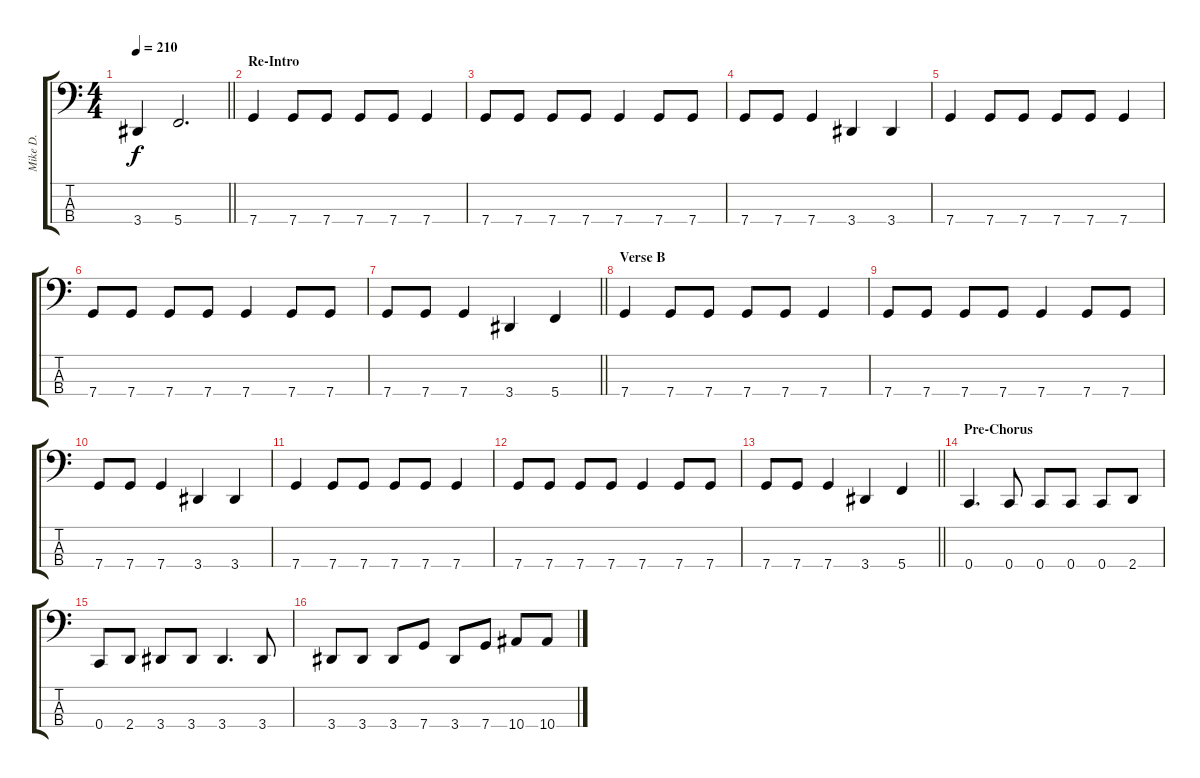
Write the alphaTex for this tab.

\track ("Mike D." "Mike D.") {instrument electricbassfinger}
\staff {score tabs}
\tuning (F2 C2 G1 C1) {hide}
\ts (4 4)
\tempo 210
\clef f4
\barLineRight lightlight
\ks c
3.4{t}.4{dy f} 5.4.2{d} |
\section ("" "Re-Intro")
7.4.4 7.4.8 7.4.8 7.4.8 7.4.8 7.4.4 |
7.4.8 7.4.8 7.4.8 7.4.8 7.4.4 7.4.8 7.4.8 |
7.4.8 7.4.8 7.4.4 3.4.4 3.4.4 |
7.4.4 7.4.8 7.4.8 7.4.8 7.4.8 7.4.4 |
7.4.8 7.4.8 7.4.8 7.4.8 7.4.4 7.4.8 7.4.8 |
\barLineRight lightlight
7.4.8 7.4.8 7.4.4 3.4.4 5.4.4 |
\section ("" "Verse B")
7.4.4 7.4.8 7.4.8 7.4.8 7.4.8 7.4.4 |
7.4.8 7.4.8 7.4.8 7.4.8 7.4.4 7.4.8 7.4.8 |
7.4.8 7.4.8 7.4.4 3.4.4 3.4.4 |
7.4.4 7.4.8 7.4.8 7.4.8 7.4.8 7.4.4 |
7.4.8 7.4.8 7.4.8 7.4.8 7.4.4 7.4.8 7.4.8 |
\barLineRight lightlight
7.4.8 7.4.8 7.4.4 3.4.4 5.4.4 |
\section ("" "Pre-Chorus")
0.4.4{d} 0.4.8 0.4.8 0.4.8 0.4.8 2.4.8 |
0.4.8 2.4.8 3.4.8 3.4.8 3.4.4{d} 3.4.8 |
3.4.8 3.4.8 3.4.8 7.4.8 3.4.8 7.4.8 10.4.8 10.4.8
